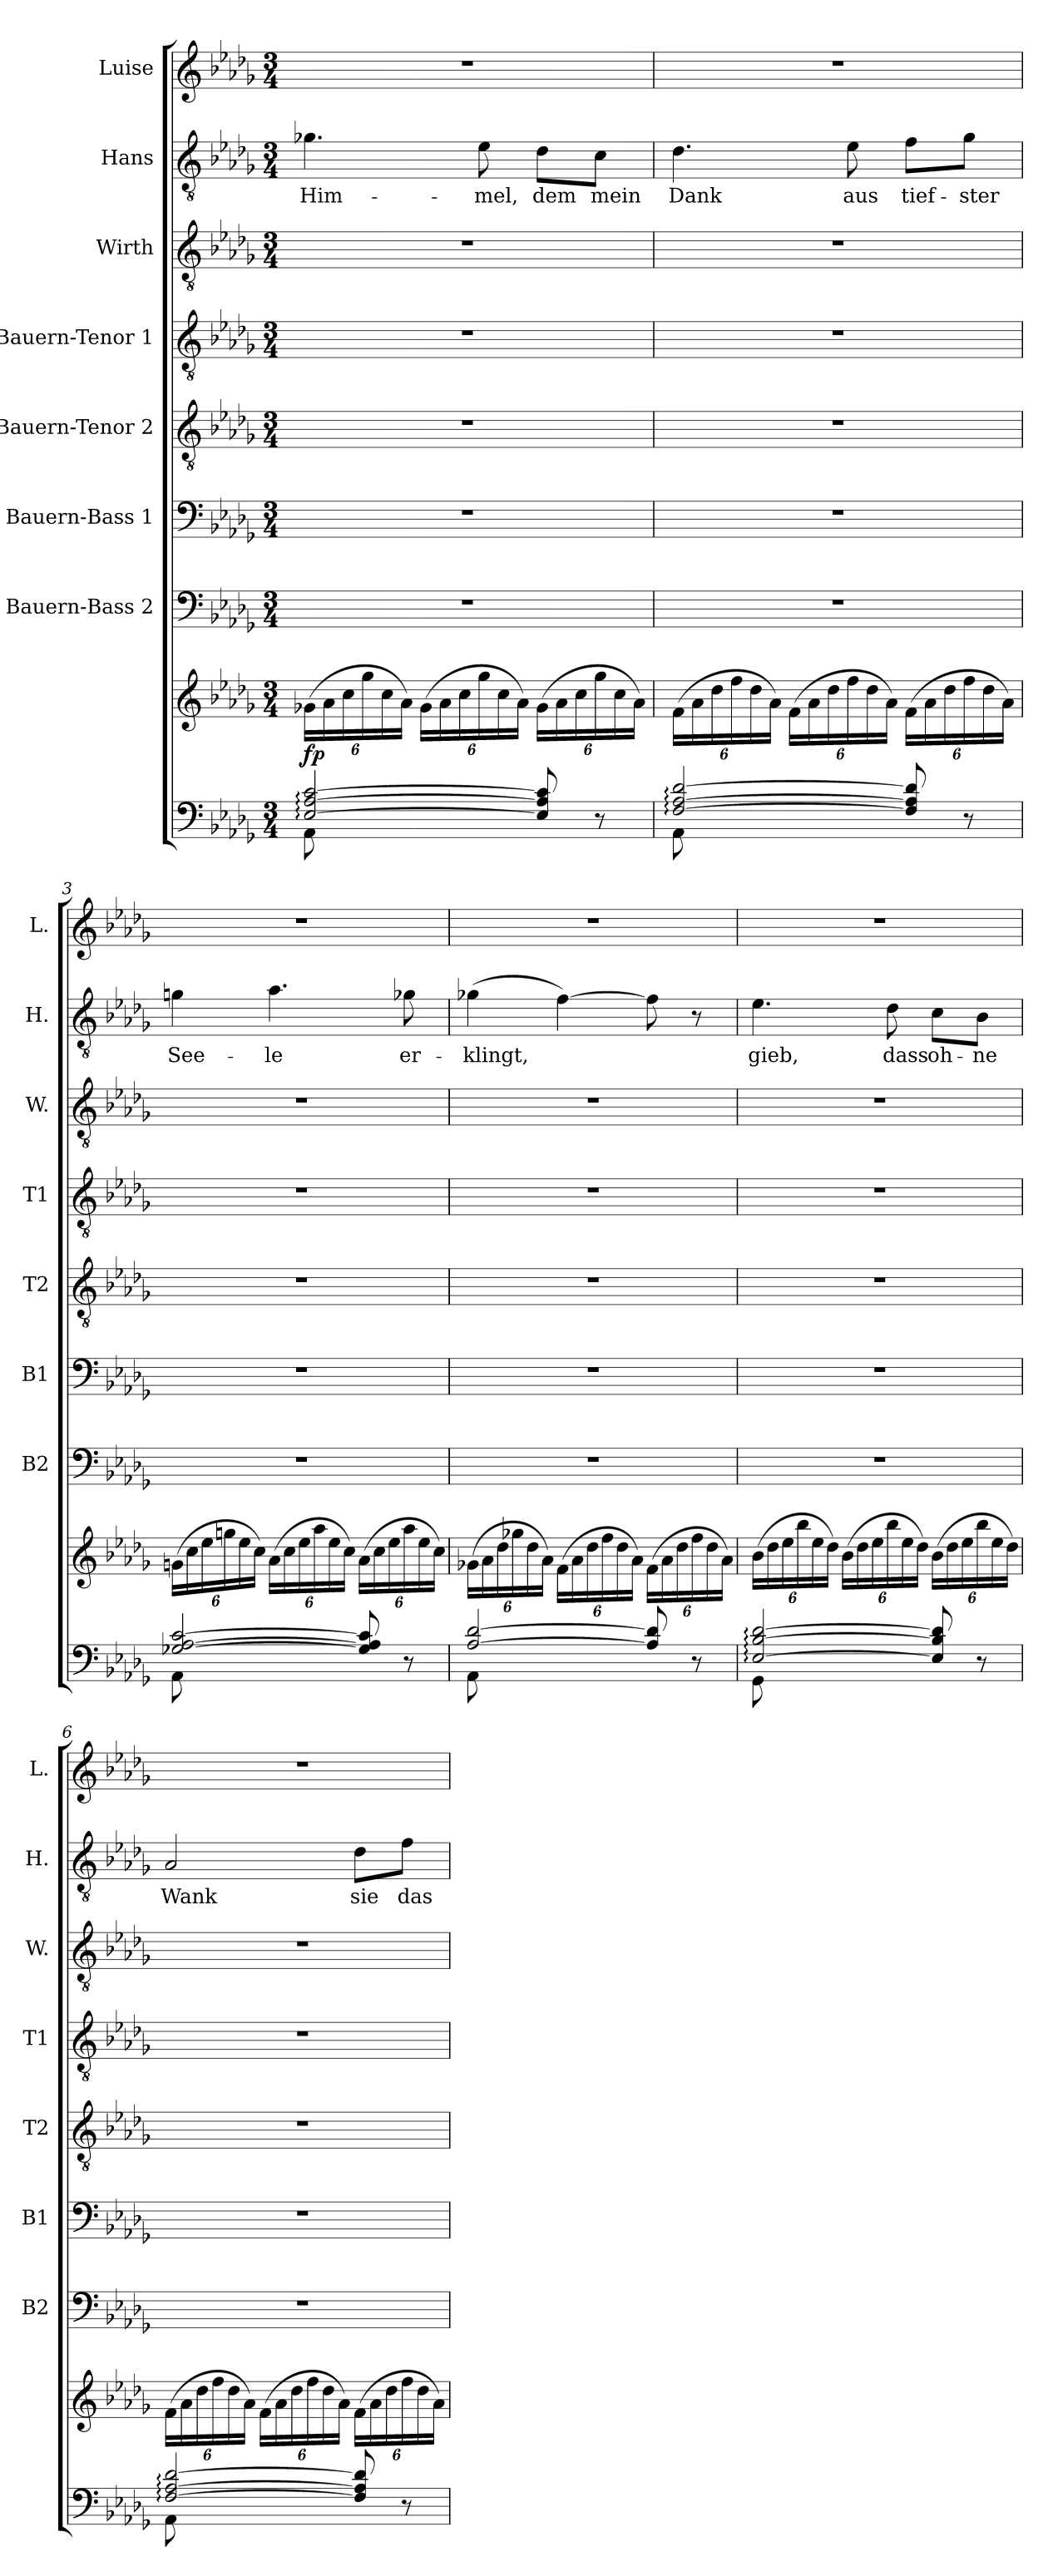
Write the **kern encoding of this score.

**kern	**kern	**dynam	**kern	**kern	**kern	**kern	**kern	**kern	**text	**kern
*part8	*part8	*part8	*part7	*part6	*part5	*part4	*part3	*part2	*part2	*part1
*staff9	*staff8	*staff8/9	*staff7	*staff6	*staff5	*staff4	*staff3	*staff2	*staff2	*staff1
*	*	*	*I"Bauern-Bass 2	*I"Bauern-Bass 1	*I"Bauern-Tenor 2	*I"Bauern-Tenor 1	*I"Wirth	*I"Hans	*	*I"Luise
*	*	*	*I'B2	*I'B1	*I'T2	*I'T1	*I'W.	*I'H.	*	*I'L.
*clefF4	*clefG2	*	*clefF4	*clefF4	*clefGv2	*clefGv2	*clefGv2	*clefGv2	*	*clefG2
*k[b-e-a-d-g-]	*k[b-e-a-d-g-]	*	*k[b-e-a-d-g-]	*k[b-e-a-d-g-]	*k[b-e-a-d-g-]	*k[b-e-a-d-g-]	*k[b-e-a-d-g-]	*k[b-e-a-d-g-]	*	*k[b-e-a-d-g-]
*M3/4	*M3/4	*	*M3/4	*M3/4	*M3/4	*M3/4	*M3/4	*M3/4	*	*M3/4
=1	=1	=1	=1	=1	=1	=1	=1	=1	=1	=1
*^	*	*	*	*	*	*	*	*	*	*
*	*	*Xbrackettup	*	*	*	*	*	*	*	*	*
!	!	!	!LO:DY:b	!	!	!	!	!	!	!	!
[2E-:/ [2A-:/ [2c:/	8AA-\	(>24g-X\LL	fp	2.r	2.r	2.r	2.r	2.r	4.g-X\	Him-	2.r
.	.	24a-\	.	.	.	.	.	.	.	.	.
.	.	24cc\	.	.	.	.	.	.	.	.	.
.	8ryy	24gg-\	.	.	.	.	.	.	.	.	.
.	.	24cc\	.	.	.	.	.	.	.	.	.
.	.	24a-\JJ)	.	.	.	.	.	.	.	.	.
.	2ryy	(>24g-\LL	.	.	.	.	.	.	.	.	.
.	.	24a-\	.	.	.	.	.	.	.	.	.
.	.	24cc\	.	.	.	.	.	.	.	.	.
.	.	24gg-\	.	.	.	.	.	.	8e-\	-mel,	.
.	.	24cc\	.	.	.	.	.	.	.	.	.
.	.	24a-\JJ)	.	.	.	.	.	.	.	.	.
8E-]/ 8A-]/ 8c]/	.	(>24g-\LL	.	.	.	.	.	.	8d-\L	dem	.
.	.	24a-\	.	.	.	.	.	.	.	.	.
.	.	24cc\	.	.	.	.	.	.	.	.	.
8r	.	24gg-\	.	.	.	.	.	.	8c\J	mein	.
.	.	24cc\	.	.	.	.	.	.	.	.	.
.	.	24a-\JJ)	.	.	.	.	.	.	.	.	.
=2	=2	=2	=2	=2	=2	=2	=2	=2	=2	=2	=2
[2F:/ [2A-:/ [2d-:/	8AA-\	(>24f\LL	.	2.r	2.r	2.r	2.r	2.r	4.d-\	Dank	2.r
.	.	24a-\	.	.	.	.	.	.	.	.	.
.	.	24dd-\	.	.	.	.	.	.	.	.	.
.	8ryy	24ff\	.	.	.	.	.	.	.	.	.
.	.	24dd-\	.	.	.	.	.	.	.	.	.
.	.	24a-\JJ)	.	.	.	.	.	.	.	.	.
.	2ryy	(>24f\LL	.	.	.	.	.	.	.	.	.
.	.	24a-\	.	.	.	.	.	.	.	.	.
.	.	24dd-\	.	.	.	.	.	.	.	.	.
.	.	24ff\	.	.	.	.	.	.	8e-\	aus	.
.	.	24dd-\	.	.	.	.	.	.	.	.	.
.	.	24a-\JJ)	.	.	.	.	.	.	.	.	.
8F]/ 8A-]/ 8d-]/	.	(>24f\LL	.	.	.	.	.	.	8f\L	tief-	.
.	.	24a-\	.	.	.	.	.	.	.	.	.
.	.	24dd-\	.	.	.	.	.	.	.	.	.
8r	.	24ff\	.	.	.	.	.	.	8g-\J	-ster	.
.	.	24dd-\	.	.	.	.	.	.	.	.	.
.	.	24a-\JJ)	.	.	.	.	.	.	.	.	.
!!LO:PB:g=z
=3	=3	=3	=3	=3	=3	=3	=3	=3	=3	=3	=3
[2G-X/ [2A-/ [2c/	8AA-\	(>24gn\LL	.	2.r	2.r	2.r	2.r	2.r	4gn\	See-	2.r
.	.	24cc\	.	.	.	.	.	.	.	.	.
.	.	24ee-\	.	.	.	.	.	.	.	.	.
.	8ryy	24ggn\	.	.	.	.	.	.	.	.	.
.	.	24ee-\	.	.	.	.	.	.	.	.	.
.	.	24cc\JJ)	.	.	.	.	.	.	.	.	.
.	2ryy	(>24a-\LL	.	.	.	.	.	.	4.a-\	-le	.
.	.	24cc\	.	.	.	.	.	.	.	.	.
.	.	24ee-\	.	.	.	.	.	.	.	.	.
.	.	24aa-\	.	.	.	.	.	.	.	.	.
.	.	24ee-\	.	.	.	.	.	.	.	.	.
.	.	24cc\JJ)	.	.	.	.	.	.	.	.	.
8G-]/ 8A-]/ 8c]/	.	(>24a-\LL	.	.	.	.	.	.	.	.	.
.	.	24cc\	.	.	.	.	.	.	.	.	.
.	.	24ee-\	.	.	.	.	.	.	.	.	.
8r	.	24aa-\	.	.	.	.	.	.	8g-X\	er-	.
.	.	24ee-\	.	.	.	.	.	.	.	.	.
.	.	24cc\JJ)	.	.	.	.	.	.	.	.	.
=4	=4	=4	=4	=4	=4	=4	=4	=4	=4	=4	=4
[2A-/ [2d-/	8AA-\	(>24g-X\LL	.	2.r	2.r	2.r	2.r	2.r	(>4g-X\	-klingt,	2.r
.	.	24a-\	.	.	.	.	.	.	.	.	.
.	.	24dd-\	.	.	.	.	.	.	.	.	.
.	8ryy	24gg-X\	.	.	.	.	.	.	.	.	.
.	.	24dd-\	.	.	.	.	.	.	.	.	.
.	.	24a-\JJ)	.	.	.	.	.	.	.	.	.
.	2ryy	(>24f\LL	.	.	.	.	.	.	[4f\)	.	.
.	.	24a-\	.	.	.	.	.	.	.	.	.
.	.	24dd-\	.	.	.	.	.	.	.	.	.
.	.	24ff\	.	.	.	.	.	.	.	.	.
.	.	24dd-\	.	.	.	.	.	.	.	.	.
.	.	24a-\JJ)	.	.	.	.	.	.	.	.	.
8A-]/ 8d-]/	.	(>24f\LL	.	.	.	.	.	.	8f\]	.	.
.	.	24a-\	.	.	.	.	.	.	.	.	.
.	.	24dd-\	.	.	.	.	.	.	.	.	.
8r	.	24ff\	.	.	.	.	.	.	8r	.	.
.	.	24dd-\	.	.	.	.	.	.	.	.	.
.	.	24a-\JJ)	.	.	.	.	.	.	.	.	.
!!LO:PB:g=z
=5	=5	=5	=5	=5	=5	=5	=5	=5	=5	=5	=5
[2E-:/ [2B-:/ [2d-:/	8GG-\	(>24b-\LL	.	2.r	2.r	2.r	2.r	2.r	4.e-\	gieb,	2.r
.	.	24dd-\	.	.	.	.	.	.	.	.	.
.	.	24ee-\	.	.	.	.	.	.	.	.	.
.	8ryy	24bb-\	.	.	.	.	.	.	.	.	.
.	.	24ee-\	.	.	.	.	.	.	.	.	.
.	.	24dd-\JJ)	.	.	.	.	.	.	.	.	.
.	2ryy	(>24b-\LL	.	.	.	.	.	.	.	.	.
.	.	24dd-\	.	.	.	.	.	.	.	.	.
.	.	24ee-\	.	.	.	.	.	.	.	.	.
.	.	24bb-\	.	.	.	.	.	.	8d-\	dass	.
.	.	24ee-\	.	.	.	.	.	.	.	.	.
.	.	24dd-\JJ)	.	.	.	.	.	.	.	.	.
8E-]/ 8B-]/ 8d-]/	.	(>24b-\LL	.	.	.	.	.	.	8c\L	oh-	.
.	.	24dd-\	.	.	.	.	.	.	.	.	.
.	.	24ee-\	.	.	.	.	.	.	.	.	.
8r	.	24bb-\	.	.	.	.	.	.	8B-\J	-ne	.
.	.	24ee-\	.	.	.	.	.	.	.	.	.
.	.	24dd-\JJ)	.	.	.	.	.	.	.	.	.
=6	=6	=6	=6	=6	=6	=6	=6	=6	=6	=6	=6
[2F:/ [2A-:/ [2d-:/	8AA-\	(>24f\LL	.	2.r	2.r	2.r	2.r	2.r	2A-/	Wank	2.r
.	.	24a-\	.	.	.	.	.	.	.	.	.
.	.	24dd-\	.	.	.	.	.	.	.	.	.
.	8ryy	24ff\	.	.	.	.	.	.	.	.	.
.	.	24dd-\	.	.	.	.	.	.	.	.	.
.	.	24a-\JJ)	.	.	.	.	.	.	.	.	.
.	2ryy	(>24f\LL	.	.	.	.	.	.	.	.	.
.	.	24a-\	.	.	.	.	.	.	.	.	.
.	.	24dd-\	.	.	.	.	.	.	.	.	.
.	.	24ff\	.	.	.	.	.	.	.	.	.
.	.	24dd-\	.	.	.	.	.	.	.	.	.
.	.	24a-\JJ)	.	.	.	.	.	.	.	.	.
8F]/ 8A-]/ 8d-]/	.	(>24f\LL	.	.	.	.	.	.	8d-\L	sie	.
.	.	24a-\	.	.	.	.	.	.	.	.	.
.	.	24dd-\	.	.	.	.	.	.	.	.	.
8r	.	24ff\	.	.	.	.	.	.	8f\J	das	.
.	.	24dd-\	.	.	.	.	.	.	.	.	.
.	.	24a-\JJ)	.	.	.	.	.	.	.	.	.
*v	*v	*	*	*	*	*	*	*	*	*	*
=	=	=	=	=	=	=	=	=	=	=
*-	*-	*-	*-	*-	*-	*-	*-	*-	*-	*-
